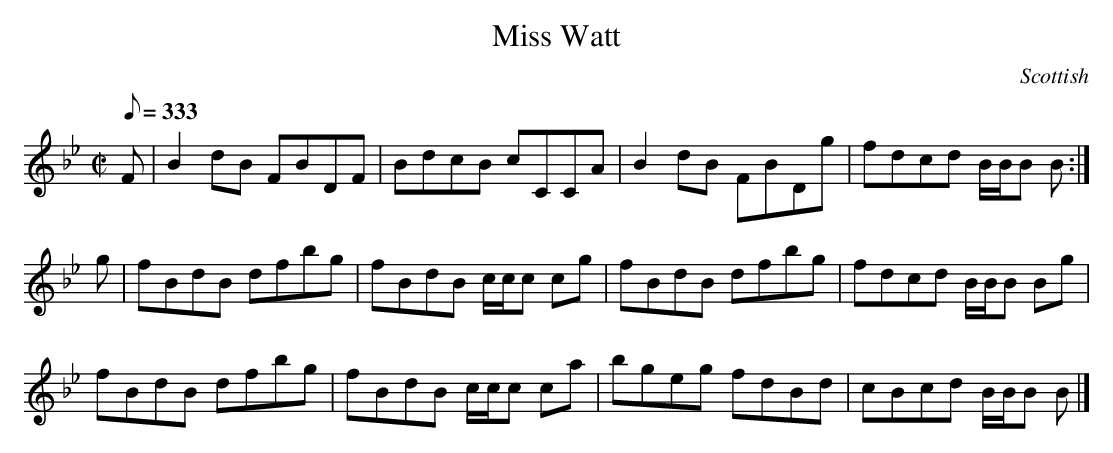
X:1
T:Miss Watt
O:Scottish
L:1/8
M:C|
Q:333
K:Bb
F|B2 dB FBDF|BdcB cCCA|B2 dB FBDg|fdcd B/B/B B:|
g|fBdB dfbg|fBdB c/c/c cg|fBdB dfbg|fdcd B/B/B Bg|
fBdB dfbg|fBdB c/c/c ca|bgeg fdBd|cBcd B/B/B B|]
